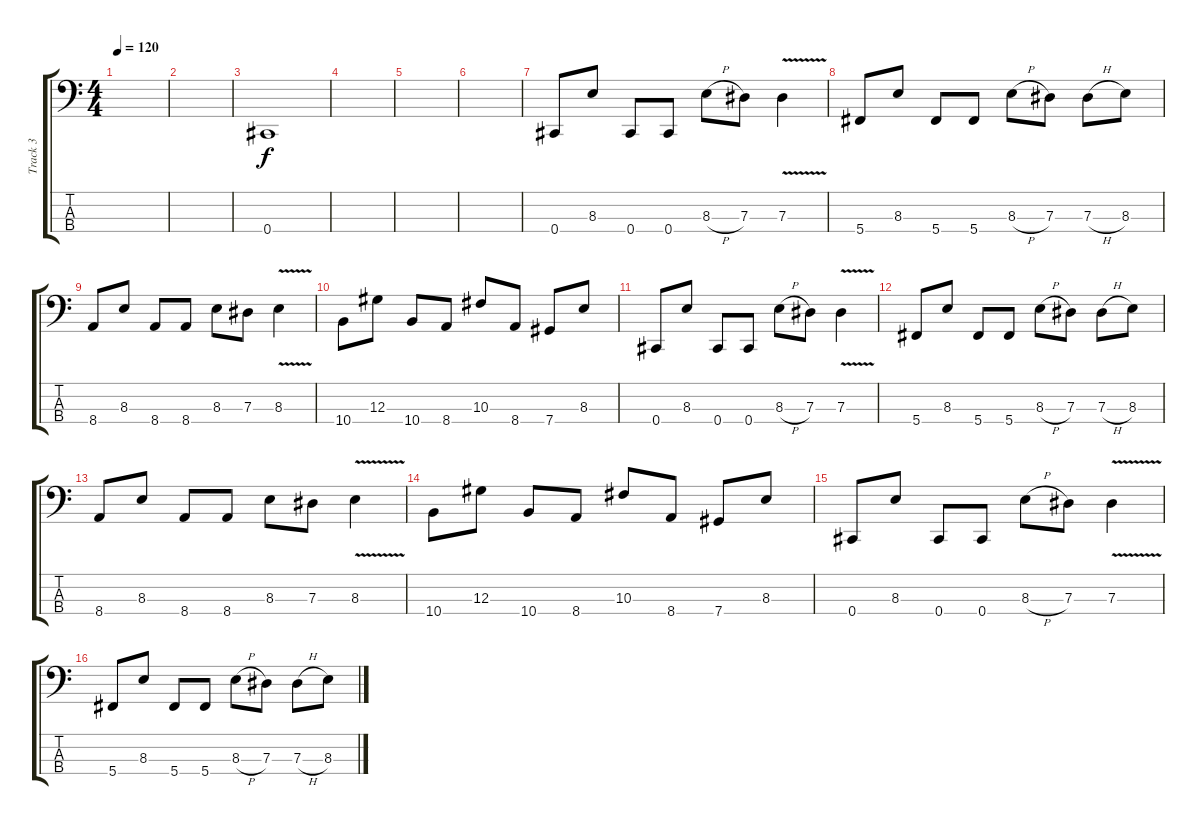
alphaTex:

\track ("Track 3" "Track 3") {instrument electricbassfinger}
\staff {score tabs}
\tuning (Gb2 Db2 Ab1 Db1) {hide}
\ts (4 4)
\tempo 120
\clef f4
\ks c
|
|
0.4.1 |
|
|
|
0.4.8 8.3.8 0.4.8 0.4.8 8.3{h}.8 7.3.8 7.3{v}.4 |
5.4.8 8.3.8 5.4.8 5.4.8 8.3{h}.8 7.3.8 7.3{h}.8 8.3.8 |
8.4.8 8.3.8 8.4.8 8.4.8 8.3.8 7.3.8 8.3{v}.4 |
10.4.8 12.3.8 10.4.8 8.4.8 10.3.8 8.4.8 7.4.8 8.3.8 |
0.4.8 8.3.8 0.4.8 0.4.8 8.3{h}.8 7.3.8 7.3{v}.4 |
5.4.8 8.3.8 5.4.8 5.4.8 8.3{h}.8 7.3.8 7.3{h}.8 8.3.8 |
8.4.8 8.3.8 8.4.8 8.4.8 8.3.8 7.3.8 8.3{v}.4 |
10.4.8 12.3.8 10.4.8 8.4.8 10.3.8 8.4.8 7.4.8 8.3.8 |
0.4.8 8.3.8 0.4.8 0.4.8 8.3{h}.8 7.3.8 7.3{v}.4 |
5.4.8 8.3.8 5.4.8 5.4.8 8.3{h}.8 7.3.8 7.3{h}.8 8.3.8
